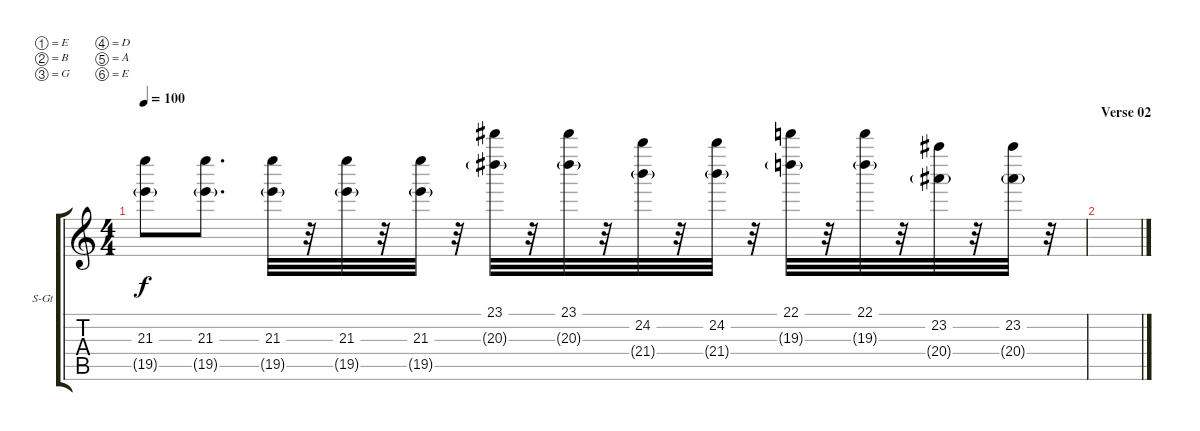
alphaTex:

\bracketExtendMode groupsimilarinstruments
\firstSystemTrackNameOrientation horizontal
\otherSystemsTrackNameOrientation horizontal
\track ("'Flute' sound effect" "S-Gt") {instrument acousticguitarsteel}
\staff {score tabs}
\tuning (E5 B4 G4 D4 A3 E3)
\ts (4 4)
\tempo 100
\clef g2
\ks c
(21.3 19.5{g}).8{dy f} (21.3 19.5{g}).8{d} (21.3 19.5{g}).32 r.32 (21.3 19.5{g}).32 r.32 (21.3 19.5{g}).32 r.32 (23.1 20.3{g}).32 r.32 (23.1 20.3{g}).32 r.32 (24.2 21.4{g}).32 r.32 (24.2 21.4{g}).32 r.32 (22.1 19.3{g}).32 r.32 (22.1 19.3{g}).32 r.32 (23.2 20.4{g}).32 r.32 (23.2 20.4{g}).32 r.32 |
\section ("" "Verse 02")
